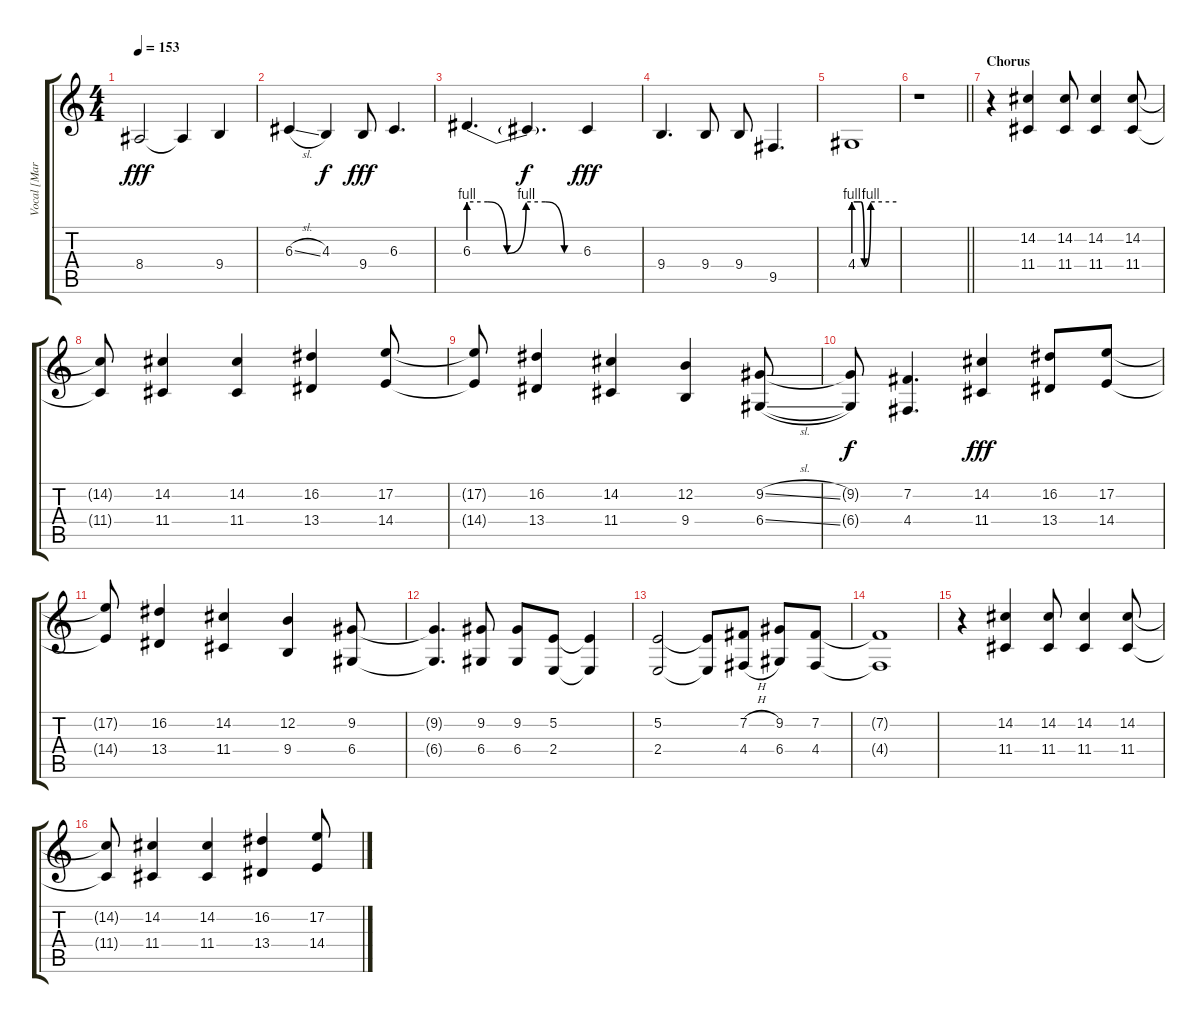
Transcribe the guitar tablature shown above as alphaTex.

\track ("Vocal [Mark]" "Vocal [Mar") {instrument fx4atmosphere}
\staff {score tabs}
\tuning (E4 B3 G3 D3 A2 E2) {hide}
\ts (4 4)
\tempo 153
\clef g2
\ks c
8.4.2{dy fff} 8.4{t}.4 9.4.4 |
6.3{sl}.4 4.3.4{dy f} 9.4.8{dy fff} 6.3.4{d} |
6.3{be (custom 0 4 10 4 20 0 30 4 40 4 50 0 60 0)}.4{d} 6.3{t}.4{d dy f} 6.3.4{dy fff} |
9.4.4{d} 9.4.8 9.4.8 9.5.4{d} |
4.4{be (custom 0 4 10 4 15 0 24 4 60 4)}.1 |
\barLineRight lightlight
r.1 |
\section ("" "Chorus")
r.4 (14.2 11.4).4 (14.2 11.4).8 (14.2 11.4).4 (14.2 11.4).8 |
(14.2{t} 11.4{t}).8 (14.2 11.4).4 (14.2 11.4).4 (16.2 13.4).4 (17.2 14.4).8 |
(17.2{t} 14.4{t}).8 (16.2 13.4).4 (14.2 11.4).4 (12.2 9.4).4 (9.2{sl} 6.4{sl}).8 |
(9.2{t} 6.4{t}).8{dy f} (7.2 4.4).4{d} (14.2 11.4).4{dy fff} (16.2 13.4).8 (17.2 14.4).8 |
(17.2{t} 14.4{t}).8 (16.2 13.4).4 (14.2 11.4).4 (12.2 9.4).4 (9.2 6.4).8 |
(9.2{t} 6.4{t}).4{d} (9.2 6.4).8 (9.2 6.4).8 (5.2 2.4).8 (5.2{t} 2.4{t}).4 |
(5.2 2.4).2 (5.2{t} 2.4{t}).8 (7.2{h} 4.4{h}).8 (9.2 6.4).8 (7.2 4.4).8 |
(7.2{t} 4.4{t}).1 |
r.4 (14.2 11.4).4 (14.2 11.4).8 (14.2 11.4).4 (14.2 11.4).8 |
(14.2{t} 11.4{t}).8 (14.2 11.4).4 (14.2 11.4).4 (16.2 13.4).4 (17.2 14.4).8
